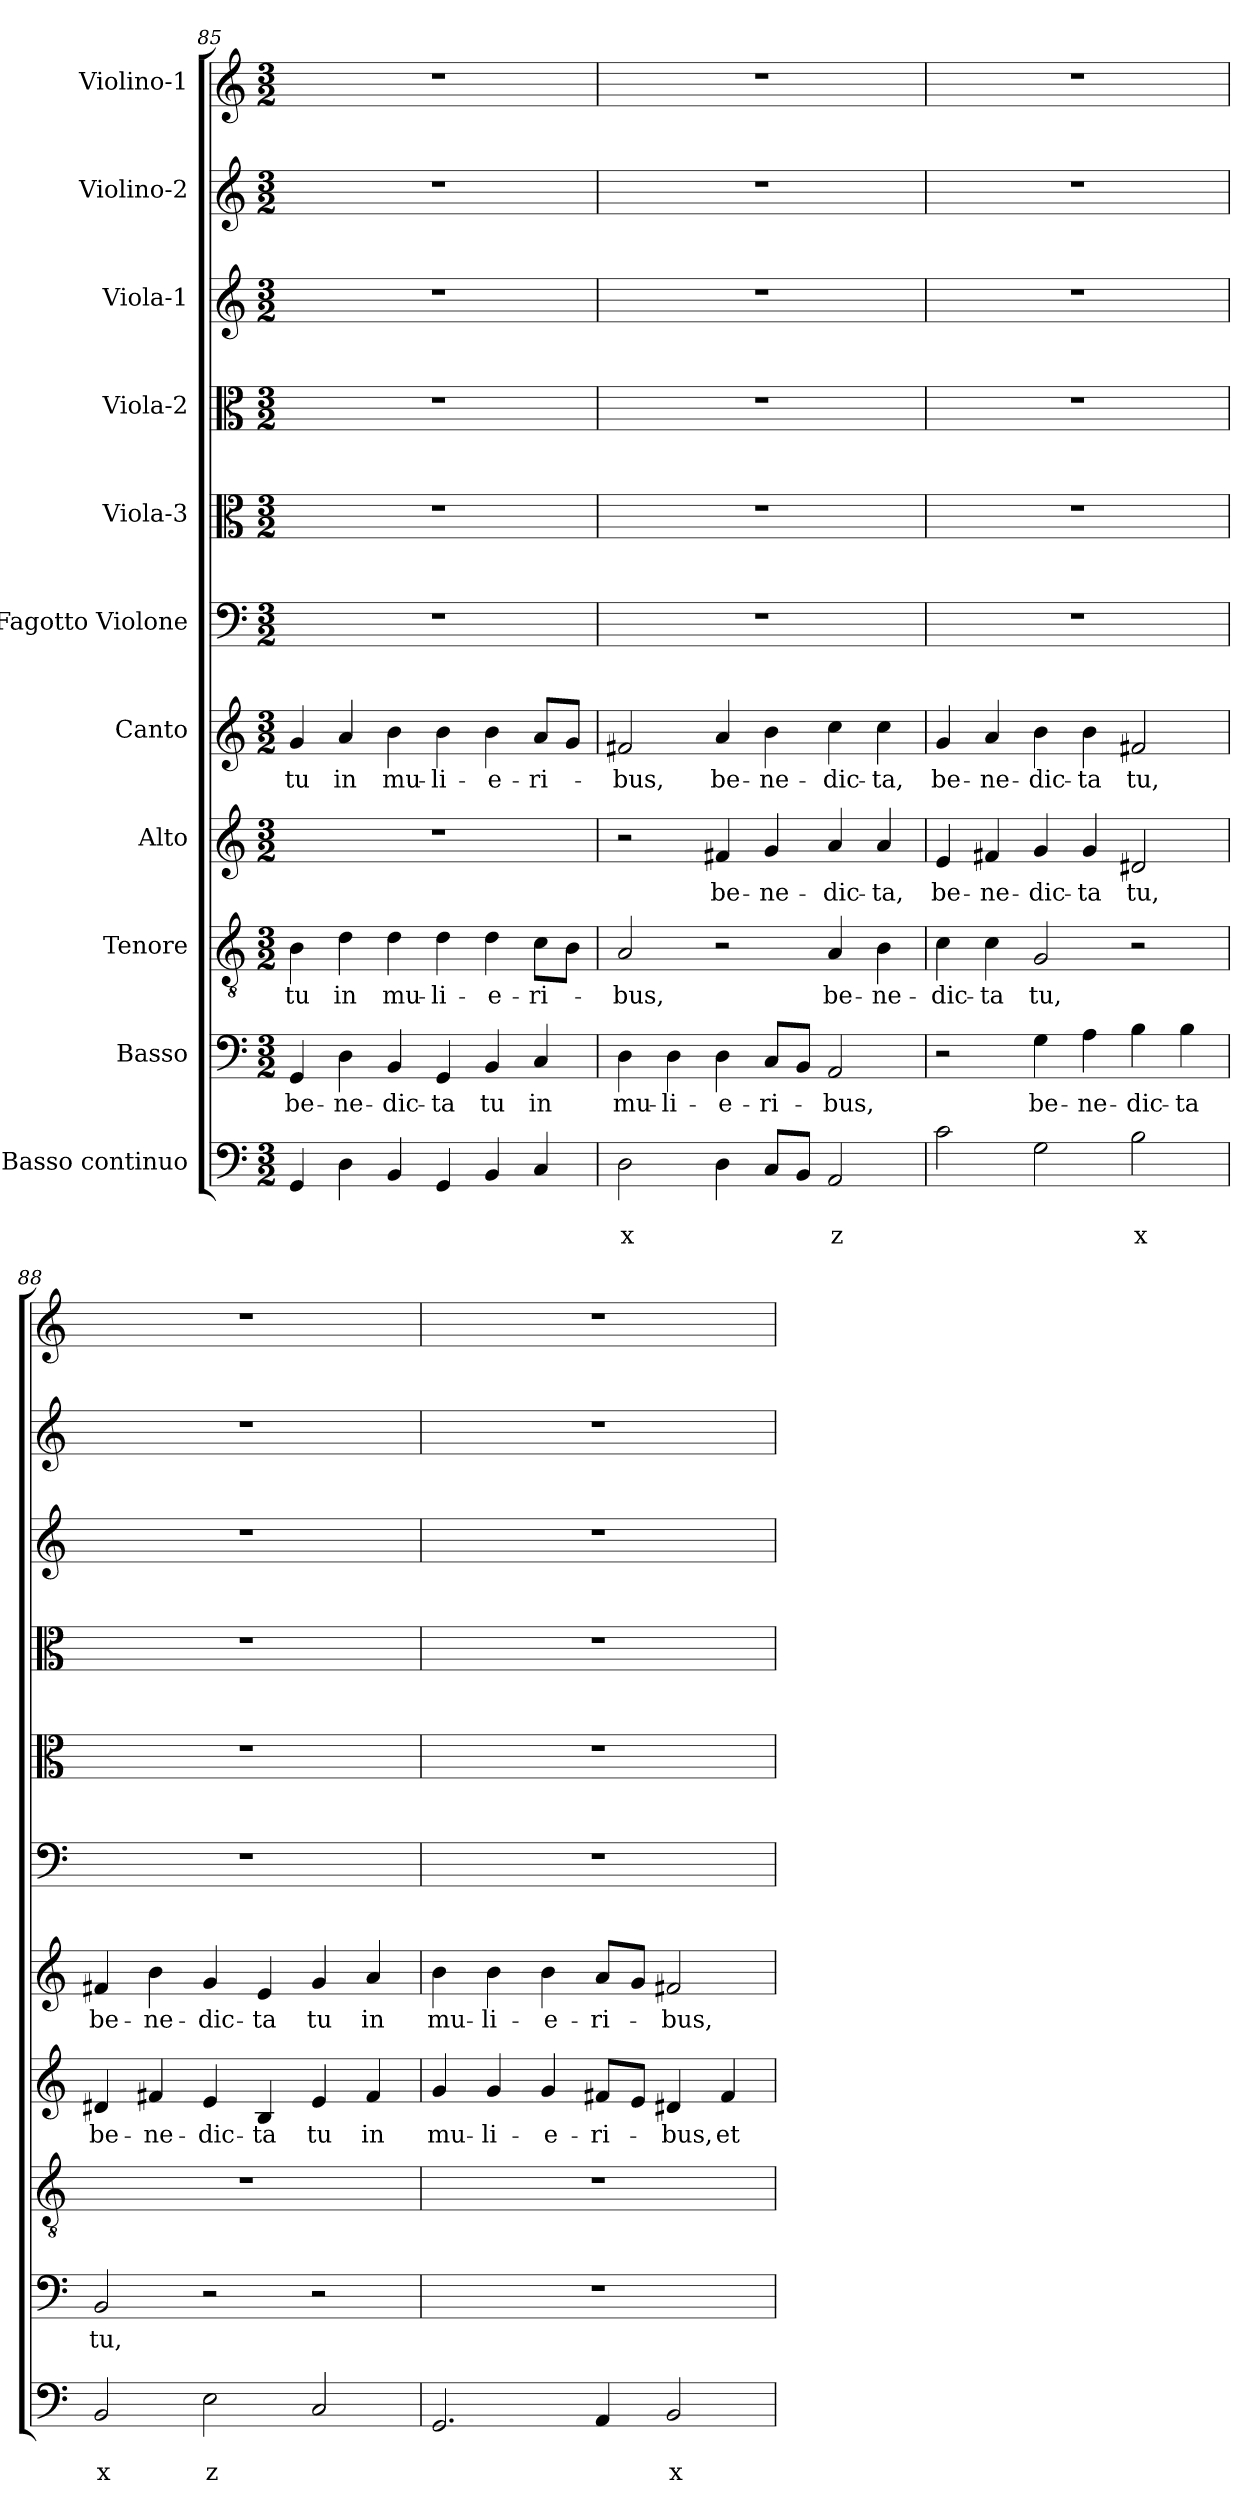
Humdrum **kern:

**kern	**text	**text	**kern	**text	**kern	**text	**kern	**text	**kern	**text	**kern	**kern	**kern	**kern	**kern	**kern
*part11	*part11	*part11	*part10	*part10	*part9	*part9	*part8	*part8	*part7	*part7	*part6	*part5	*part4	*part3	*part2	*part1
*staff11	*staff11	*staff11	*staff10	*staff10	*staff9	*staff9	*staff8	*staff8	*staff7	*staff7	*staff6	*staff5	*staff4	*staff3	*staff2	*staff1
*I"Basso continuo	*	*	*I"Basso	*	*I"Tenore	*	*I"Alto	*	*I"Canto	*	*I"Fagotto Violone	*I"Viola-3	*I"Viola-2	*I"Viola-1	*I"Violino-2	*I"Violino-1
*clefF4	*	*	*clefF4	*	*clefGv2	*	*clefG2	*	*clefG2	*	*clefF4	*clefC3	*clefC3	*clefG2	*clefG2	*clefG2
*k[]	*	*	*k[]	*	*k[]	*	*k[]	*	*k[]	*	*k[]	*k[]	*k[]	*k[]	*k[]	*k[]
*C:	*	*	*C:	*	*C:	*	*C:	*	*C:	*	*C:	*C:	*C:	*C:	*C:	*C:
*M3/2	*	*	*M3/2	*	*M3/2	*	*M3/2	*	*M3/2	*	*M3/2	*M3/2	*M3/2	*M3/2	*M3/2	*M3/2
=85	=85	=85	=85	=85	=85	=85	=85	=85	=85	=85	=85	=85	=85	=85	=85	=85
!	!	!	!	!LO:LY:b	!	!LO:LY:b	!	!	!	!LO:LY:b	!	!	!	!	!	!
4GG/	.	.	4GG/	be-	4B\	tu	1.r	.	4g/	tu	1.r	1.r	1.r	1.r	1.r	1.r
!	!	!	!	!LO:LY:b	!	!LO:LY:b	!	!	!	!LO:LY:b	!	!	!	!	!	!
4D\	.	.	4D\	-ne-	4d\	in	.	.	4a/	in	.	.	.	.	.	.
!	!	!	!	!LO:LY:b	!	!LO:LY:b	!	!	!	!LO:LY:b	!	!	!	!	!	!
4BB/	.	.	4BB/	-dic-	4d\	mu-	.	.	4b\	mu-	.	.	.	.	.	.
!	!	!	!	!LO:LY:b	!	!LO:LY:b	!	!	!	!LO:LY:b	!	!	!	!	!	!
4GG/	.	.	4GG/	-ta	4d\	-li-	.	.	4b\	-li-	.	.	.	.	.	.
!	!	!	!	!LO:LY:b	!	!LO:LY:b	!	!	!	!LO:LY:b	!	!	!	!	!	!
4BB/	.	.	4BB/	tu	4d\	-e-	.	.	4b\	-e-	.	.	.	.	.	.
!	!	!	!	!LO:LY:b	!	!LO:LY:b	!	!	!	!LO:LY:b	!	!	!	!	!	!
4C/	.	.	4C/	in	8c\L	-ri-	.	.	8a/L	-ri-	.	.	.	.	.	.
.	.	.	.	.	8B\J	.	.	.	8g/J	.	.	.	.	.	.	.
=86	=86	=86	=86	=86	=86	=86	=86	=86	=86	=86	=86	=86	=86	=86	=86	=86
!	!	!LO:LY:b	!	!LO:LY:b	!	!LO:LY:b	!	!	!	!LO:LY:b	!	!	!	!	!	!
2D\	.	x	4D\	mu-	2A/	-bus,	2r	.	2f#X/	-bus,	1.r	1.r	1.r	1.r	1.r	1.r
!	!	!	!	!LO:LY:b	!	!	!	!	!	!	!	!	!	!	!	!
.	.	.	4D\	-li-	.	.	.	.	.	.	.	.	.	.	.	.
!	!	!	!	!LO:LY:b	!	!	!	!LO:LY:b	!	!LO:LY:b	!	!	!	!	!	!
4D\	.	.	4D\	-e-	2r	.	4f#X/	be-	4a/	be-	.	.	.	.	.	.
!	!	!	!	!LO:LY:b	!	!	!	!LO:LY:b	!	!LO:LY:b	!	!	!	!	!	!
8C/L	.	.	8C/L	-ri-	.	.	4g/	-ne-	4b\	-ne-	.	.	.	.	.	.
8BB/J	.	.	8BB/J	.	.	.	.	.	.	.	.	.	.	.	.	.
!	!	!LO:LY:b	!	!LO:LY:b	!	!LO:LY:b	!	!LO:LY:b	!	!LO:LY:b	!	!	!	!	!	!
2AA/	.	z	2AA/	-bus,	4A/	be-	4a/	-dic-	4cc\	-dic-	.	.	.	.	.	.
!	!	!	!	!	!	!LO:LY:b	!	!LO:LY:b	!	!LO:LY:b	!	!	!	!	!	!
.	.	.	.	.	4B\	-ne-	4a/	-ta,	4cc\	-ta,	.	.	.	.	.	.
=87	=87	=87	=87	=87	=87	=87	=87	=87	=87	=87	=87	=87	=87	=87	=87	=87
!	!	!	!	!	!	!LO:LY:b	!	!LO:LY:b	!	!LO:LY:b	!	!	!	!	!	!
2c\	.	.	2r	.	4c\	-dic-	4e/	be-	4g/	be-	1.r	1.r	1.r	1.r	1.r	1.r
!	!	!	!	!	!	!LO:LY:b	!	!LO:LY:b	!	!LO:LY:b	!	!	!	!	!	!
.	.	.	.	.	4c\	-ta	4f#X/	-ne-	4a/	-ne-	.	.	.	.	.	.
!	!	!	!	!LO:LY:b	!	!LO:LY:b	!	!LO:LY:b	!	!LO:LY:b	!	!	!	!	!	!
2G\	.	.	4G\	be-	2G/	tu,	4g/	-dic-	4b\	-dic-	.	.	.	.	.	.
!	!	!	!	!LO:LY:b	!	!	!	!LO:LY:b	!	!LO:LY:b	!	!	!	!	!	!
.	.	.	4A\	-ne-	.	.	4g/	-ta	4b\	-ta	.	.	.	.	.	.
!	!	!LO:LY:b	!	!LO:LY:b	!	!	!	!LO:LY:b	!	!LO:LY:b	!	!	!	!	!	!
2B\	.	x	4B\	-dic-	2r	.	2d#X/	tu,	2f#X/	tu,	.	.	.	.	.	.
!	!	!	!	!LO:LY:b	!	!	!	!	!	!	!	!	!	!	!	!
.	.	.	4B\	-ta	.	.	.	.	.	.	.	.	.	.	.	.
!!LO:PB:g=z
=88	=88	=88	=88	=88	=88	=88	=88	=88	=88	=88	=88	=88	=88	=88	=88	=88
!	!	!LO:LY:b	!	!LO:LY:b	!	!	!	!LO:LY:b	!	!LO:LY:b	!	!	!	!	!	!
2BB/	.	x	2BB/	tu,	1.r	.	4d#X/	be-	4f#X/	be-	1.r	1.r	1.r	1.r	1.r	1.r
!	!	!	!	!	!	!	!	!LO:LY:b	!	!LO:LY:b	!	!	!	!	!	!
.	.	.	.	.	.	.	4f#X/	-ne-	4b\	-ne-	.	.	.	.	.	.
!	!	!LO:LY:b	!	!	!	!	!	!LO:LY:b	!	!LO:LY:b	!	!	!	!	!	!
2E\	.	z	2r	.	.	.	4e/	-dic-	4g/	-dic-	.	.	.	.	.	.
!	!	!	!	!	!	!	!	!LO:LY:b	!	!LO:LY:b	!	!	!	!	!	!
.	.	.	.	.	.	.	4B/	-ta	4e/	-ta	.	.	.	.	.	.
!	!	!	!	!	!	!	!	!LO:LY:b	!	!LO:LY:b	!	!	!	!	!	!
2C/	.	.	2r	.	.	.	4e/	tu	4g/	tu	.	.	.	.	.	.
!	!	!	!	!	!	!	!	!LO:LY:b	!	!LO:LY:b	!	!	!	!	!	!
.	.	.	.	.	.	.	4f#/	in	4a/	in	.	.	.	.	.	.
=89	=89	=89	=89	=89	=89	=89	=89	=89	=89	=89	=89	=89	=89	=89	=89	=89
!	!	!	!	!	!	!	!	!LO:LY:b	!	!LO:LY:b	!	!	!	!	!	!
2.GG/	.	.	1.r	.	1.r	.	4g/	mu-	4b\	mu-	1.r	1.r	1.r	1.r	1.r	1.r
!	!	!	!	!	!	!	!	!LO:LY:b	!	!LO:LY:b	!	!	!	!	!	!
.	.	.	.	.	.	.	4g/	-li-	4b\	-li-	.	.	.	.	.	.
!	!	!	!	!	!	!	!	!LO:LY:b	!	!LO:LY:b	!	!	!	!	!	!
.	.	.	.	.	.	.	4g/	-e-	4b\	-e-	.	.	.	.	.	.
!	!	!	!	!	!	!	!	!LO:LY:b	!	!LO:LY:b	!	!	!	!	!	!
4AA/	.	.	.	.	.	.	8f#X/L	-ri-	8a/L	-ri-	.	.	.	.	.	.
.	.	.	.	.	.	.	8e/J	.	8g/J	.	.	.	.	.	.	.
!	!	!LO:LY:b	!	!	!	!	!	!LO:LY:b	!	!LO:LY:b	!	!	!	!	!	!
2BB/	.	x	.	.	.	.	4d#X/	-bus,	2f#X/	-bus,	.	.	.	.	.	.
!	!	!	!	!	!	!	!	!LO:LY:b	!	!	!	!	!	!	!	!
.	.	.	.	.	.	.	4f#/	et	.	.	.	.	.	.	.	.
=	=	=	=	=	=	=	=	=	=	=	=	=	=	=	=	=
*-	*-	*-	*-	*-	*-	*-	*-	*-	*-	*-	*-	*-	*-	*-	*-	*-
